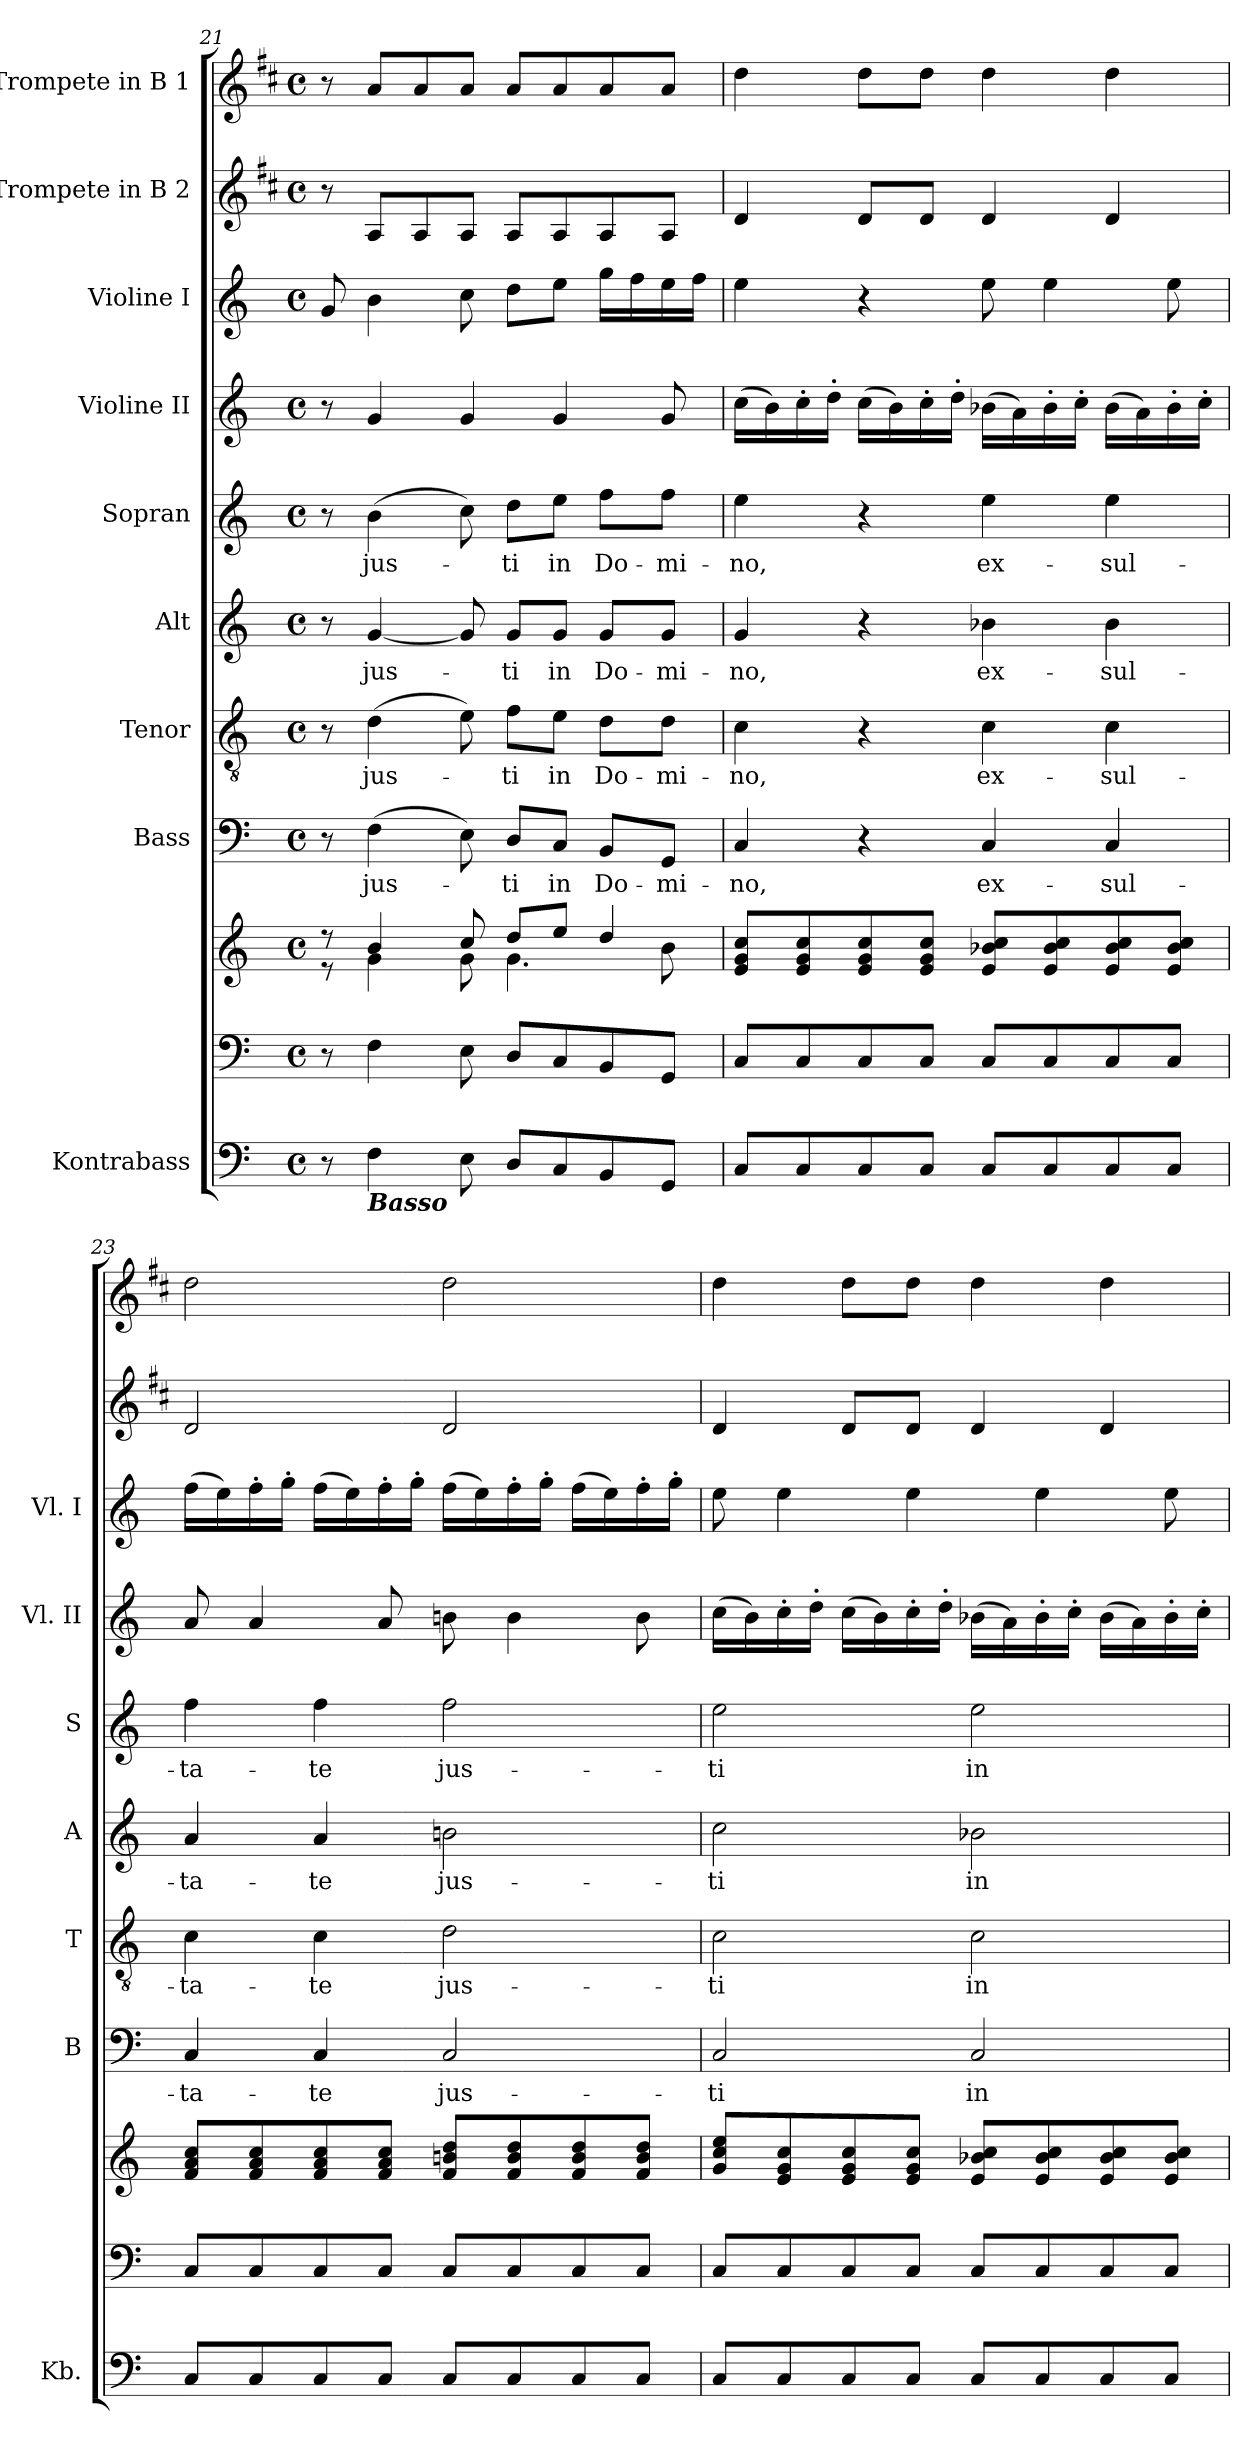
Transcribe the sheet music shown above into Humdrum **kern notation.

**kern	**kern	**kern	**kern	**text	**kern	**text	**kern	**text	**kern	**text	**kern	**kern	**kern	**kern
*part10	*part9	*part9	*part8	*part8	*part7	*part7	*part6	*part6	*part5	*part5	*part4	*part3	*part2	*part1
*staff11	*staff10	*staff9	*staff8	*staff8	*staff7	*staff7	*staff6	*staff6	*staff5	*staff5	*staff4	*staff3	*staff2	*staff1
*I"Kontrabass	*	*	*I"Bass	*	*I"Tenor	*	*I"Alt	*	*I"Sopran	*	*I"Violine II	*I"Violine I	*I"Trompete in B 2	*I"Trompete in B 1
*I'Kb.	*	*	*I'B	*	*I'T	*	*I'A	*	*I'S	*	*I'Vl. II	*I'Vl. I	*	*
!!LO:PB:g=z
*clefF4	*clefF4	*clefG2	*clefF4	*	*clefGv2	*	*clefG2	*	*clefG2	*	*clefG2	*clefG2	*clefG2	*clefG2
*ITrd7c12	*	*	*	*	*	*	*	*	*	*	*	*	*ITrd1c2	*ITrd1c2
*k[]	*k[]	*k[]	*k[]	*	*k[]	*	*k[]	*	*k[]	*	*k[]	*k[]	*k[]	*k[]
*C:	*C:	*C:	*C:	*	*C:	*	*C:	*	*C:	*	*C:	*C:	*C:	*C:
*M4/4	*M4/4	*M4/4	*M4/4	*	*M4/4	*	*M4/4	*	*M4/4	*	*M4/4	*M4/4	*M4/4	*M4/4
*met(c)	*met(c)	*met(c)	*met(c)	*	*met(c)	*	*met(c)	*	*met(c)	*	*met(c)	*met(c)	*met(c)	*met(c)
=21	=21	=21	=21	=21	=21	=21	=21	=21	=21	=21	=21	=21	=21	=21
*	*	*^	*	*	*	*	*	*	*	*	*	*	*	*
8r	8r	8r	8r	8r	.	8r	.	8r	.	8r	.	8r	8g/	8r	8r
!LO:TX:b:Bi:t=Basso	!	!	!	!	!	!	!	!	!	!	!	!	!	!	!
!	!	!	!	!	!LO:LY:b	!	!LO:LY:b	!	!LO:LY:b	!	!LO:LY:b	!	!	!	!
4FF\	4F\	4b/	4g\	(>4F\	jus-	(>4d\	jus-	[4g/	jus-	(>4b\	jus-	4g/	4b\	8G/L	8g/L
.	.	.	.	.	.	.	.	.	.	.	.	.	.	8G/	8g/
8EE\	8E\	8cc/	8g\	8E\)	.	8e\)	.	8g/]	.	8cc\)	.	4g/	8cc\	8G/J	8g/J
!	!	!	!	!	!LO:LY:b	!	!LO:LY:b	!	!LO:LY:b	!	!LO:LY:b	!	!	!	!
8DD/L	8D/L	8dd/L	4.g\	8D/L	-ti	8f\L	-ti	8g/L	-ti	8dd\L	-ti	.	8dd\L	8G/L	8g/L
!	!	!	!	!	!LO:LY:b	!	!LO:LY:b	!	!LO:LY:b	!	!LO:LY:b	!	!	!	!
8CC/	8C/	8ee/J	.	8C/J	in	8e\J	in	8g/J	in	8ee\J	in	4g/	8ee\J	8G/	8g/
!	!	!	!	!	!LO:LY:b	!	!LO:LY:b	!	!LO:LY:b	!	!LO:LY:b	!	!	!	!
8BBB/	8BB/	4dd/	.	8BB/L	Do-	8d\L	Do-	8g/L	Do-	8ff\L	Do-	.	16gg\LL	8G/	8g/
.	.	.	.	.	.	.	.	.	.	.	.	.	16ff\	.	.
!	!	!	!	!	!LO:LY:b	!	!LO:LY:b	!	!LO:LY:b	!	!LO:LY:b	!	!	!	!
8GGG/J	8GG/J	.	8b\	8GG/J	-mi-	8d\J	-mi-	8g/J	-mi-	8ff\J	-mi-	8g/	16ee\	8G/J	8g/J
.	.	.	.	.	.	.	.	.	.	.	.	.	16ff\JJ	.	.
*	*	*v	*v	*	*	*	*	*	*	*	*	*	*	*	*
=22	=22	=22	=22	=22	=22	=22	=22	=22	=22	=22	=22	=22	=22	=22
!	!	!	!	!LO:LY:b	!	!LO:LY:b	!	!LO:LY:b	!	!LO:LY:b	!	!	!	!
8CC/L	8C/L	8e/ 8g/ 8cc/L	4C/	-no,	4c\	-no,	4g/	-no,	4ee\	-no,	(>16cc\LL	4ee\	4c/	4cc\
.	.	.	.	.	.	.	.	.	.	.	16b\)	.	.	.
8CC/	8C/	8e/ 8g/ 8cc/	.	.	.	.	.	.	.	.	16cc'>\	.	.	.
.	.	.	.	.	.	.	.	.	.	.	16dd'>\JJ	.	.	.
8CC/	8C/	8e/ 8g/ 8cc/	4r	.	4r	.	4r	.	4r	.	(>16cc\LL	4r	8c/L	8cc\L
.	.	.	.	.	.	.	.	.	.	.	16b\)	.	.	.
8CC/J	8C/J	8e/ 8g/ 8cc/J	.	.	.	.	.	.	.	.	16cc'>\	.	8c/J	8cc\J
.	.	.	.	.	.	.	.	.	.	.	16dd'>\JJ	.	.	.
!	!	!	!	!LO:LY:b	!	!LO:LY:b	!	!LO:LY:b	!	!LO:LY:b	!	!	!	!
8CC/L	8C/L	8e/ 8b-X/ 8cc/L	4C/	ex-	4c\	ex-	4b-X\	ex-	4ee\	ex-	(>16b-X\LL	8ee\	4c/	4cc\
.	.	.	.	.	.	.	.	.	.	.	16a\)	.	.	.
8CC/	8C/	8e/ 8b-/ 8cc/	.	.	.	.	.	.	.	.	16b-'>\	4ee\	.	.
.	.	.	.	.	.	.	.	.	.	.	16cc'>\JJ	.	.	.
!	!	!	!	!LO:LY:b	!	!LO:LY:b	!	!LO:LY:b	!	!LO:LY:b	!	!	!	!
8CC/	8C/	8e/ 8b-/ 8cc/	4C/	-sul-	4c\	-sul-	4b-\	-sul-	4ee\	-sul-	(>16b-\LL	.	4c/	4cc\
.	.	.	.	.	.	.	.	.	.	.	16a\)	.	.	.
8CC/J	8C/J	8e/ 8b-/ 8cc/J	.	.	.	.	.	.	.	.	16b-'>\	8ee\	.	.
.	.	.	.	.	.	.	.	.	.	.	16cc'>\JJ	.	.	.
=23	=23	=23	=23	=23	=23	=23	=23	=23	=23	=23	=23	=23	=23	=23
!	!	!	!	!LO:LY:b	!	!LO:LY:b	!	!LO:LY:b	!	!LO:LY:b	!	!	!	!
8CC/L	8C/L	8f/ 8a/ 8cc/L	4C/	-ta-	4c\	-ta-	4a/	-ta-	4ff\	-ta-	8a/	(>16ff\LL	2c/	2cc\
.	.	.	.	.	.	.	.	.	.	.	.	16ee\)	.	.
8CC/	8C/	8f/ 8a/ 8cc/	.	.	.	.	.	.	.	.	4a/	16ff'>\	.	.
.	.	.	.	.	.	.	.	.	.	.	.	16gg'>\JJ	.	.
!	!	!	!	!LO:LY:b	!	!LO:LY:b	!	!LO:LY:b	!	!LO:LY:b	!	!	!	!
8CC/	8C/	8f/ 8a/ 8cc/	4C/	-te	4c\	-te	4a/	-te	4ff\	-te	.	(>16ff\LL	.	.
.	.	.	.	.	.	.	.	.	.	.	.	16ee\)	.	.
8CC/J	8C/J	8f/ 8a/ 8cc/J	.	.	.	.	.	.	.	.	8a/	16ff'>\	.	.
.	.	.	.	.	.	.	.	.	.	.	.	16gg'>\JJ	.	.
!	!	!	!	!LO:LY:b	!	!LO:LY:b	!	!LO:LY:b	!	!LO:LY:b	!	!	!	!
8CC/L	8C/L	8f/ 8bn/ 8dd/L	2C/	jus-	2d\	jus-	2bn\	jus-	2ff\	jus-	8bn\	(>16ff\LL	2c/	2cc\
.	.	.	.	.	.	.	.	.	.	.	.	16ee\)	.	.
8CC/	8C/	8f/ 8b/ 8dd/	.	.	.	.	.	.	.	.	4b\	16ff'>\	.	.
.	.	.	.	.	.	.	.	.	.	.	.	16gg'>\JJ	.	.
8CC/	8C/	8f/ 8b/ 8dd/	.	.	.	.	.	.	.	.	.	(>16ff\LL	.	.
.	.	.	.	.	.	.	.	.	.	.	.	16ee\)	.	.
8CC/J	8C/J	8f/ 8b/ 8dd/J	.	.	.	.	.	.	.	.	8b\	16ff'>\	.	.
.	.	.	.	.	.	.	.	.	.	.	.	16gg'>\JJ	.	.
=24	=24	=24	=24	=24	=24	=24	=24	=24	=24	=24	=24	=24	=24	=24
!	!	!	!	!LO:LY:b	!	!LO:LY:b	!	!LO:LY:b	!	!LO:LY:b	!	!	!	!
8CC/L	8C/L	8g/ 8cc/ 8ee/L	2C/	-ti	2c\	-ti	2cc\	-ti	2ee\	-ti	(>16cc\LL	8ee\	4c/	4cc\
.	.	.	.	.	.	.	.	.	.	.	16b\)	.	.	.
8CC/	8C/	8e/ 8g/ 8cc/	.	.	.	.	.	.	.	.	16cc'>\	4ee\	.	.
.	.	.	.	.	.	.	.	.	.	.	16dd'>\JJ	.	.	.
8CC/	8C/	8e/ 8g/ 8cc/	.	.	.	.	.	.	.	.	(>16cc\LL	.	8c/L	8cc\L
.	.	.	.	.	.	.	.	.	.	.	16b\)	.	.	.
8CC/J	8C/J	8e/ 8g/ 8cc/J	.	.	.	.	.	.	.	.	16cc'>\	4ee\	8c/J	8cc\J
.	.	.	.	.	.	.	.	.	.	.	16dd'>\JJ	.	.	.
!	!	!	!	!LO:LY:b	!	!LO:LY:b	!	!LO:LY:b	!	!LO:LY:b	!	!	!	!
8CC/L	8C/L	8e/ 8b-X/ 8cc/L	2C/	in	2c\	in	2b-X\	in	2ee\	in	(>16b-X\LL	.	4c/	4cc\
.	.	.	.	.	.	.	.	.	.	.	16a\)	.	.	.
8CC/	8C/	8e/ 8b-/ 8cc/	.	.	.	.	.	.	.	.	16b-'>\	4ee\	.	.
.	.	.	.	.	.	.	.	.	.	.	16cc'>\JJ	.	.	.
8CC/	8C/	8e/ 8b-/ 8cc/	.	.	.	.	.	.	.	.	(>16b-\LL	.	4c/	4cc\
.	.	.	.	.	.	.	.	.	.	.	16a\)	.	.	.
8CC/J	8C/J	8e/ 8b-/ 8cc/J	.	.	.	.	.	.	.	.	16b-'>\	8ee\	.	.
.	.	.	.	.	.	.	.	.	.	.	16cc'>\JJ	.	.	.
=	=	=	=	=	=	=	=	=	=	=	=	=	=	=
*-	*-	*-	*-	*-	*-	*-	*-	*-	*-	*-	*-	*-	*-	*-
